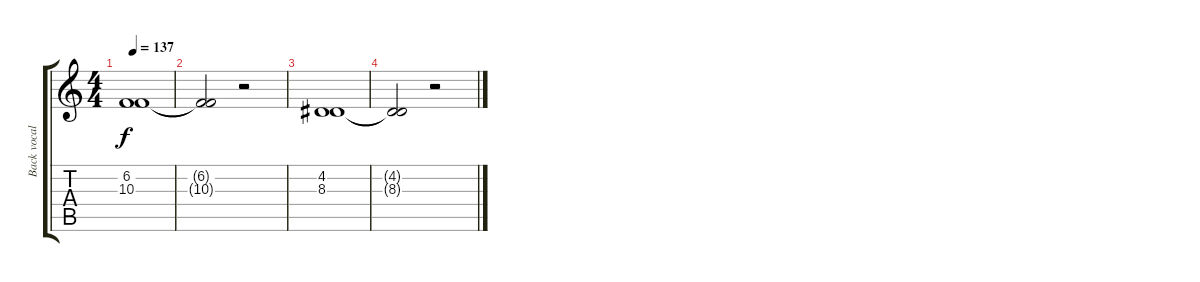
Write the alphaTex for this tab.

\track ("Back vocal by himself" "Back vocal") {instrument lead6voice}
\staff {score tabs}
\tuning (E4 B3 G3 D3 A2 E2) {hide}
\ts (4 4)
\tempo 137
\clef g2
\ks c
(6.2 10.3).1{dy f} |
(6.2{t} 10.3{t}).2 r.2 |
(4.2 8.3).1 |
(4.2{t} 8.3{t}).2 r.2
